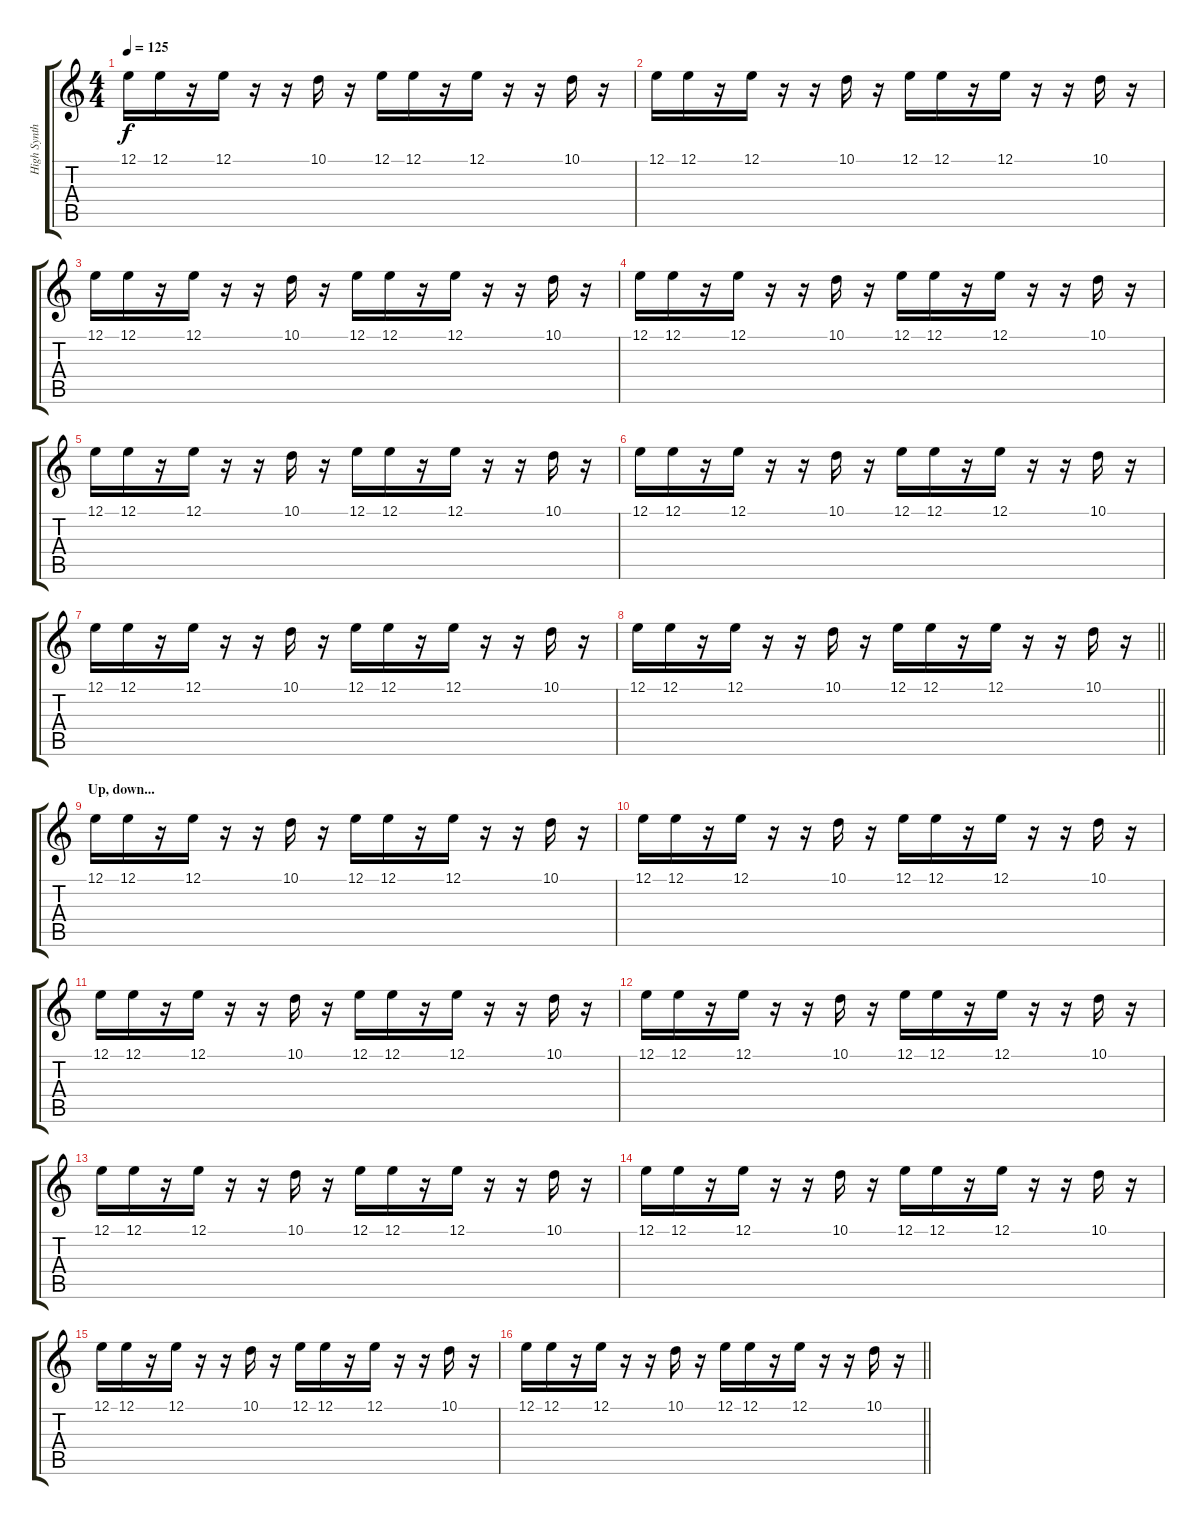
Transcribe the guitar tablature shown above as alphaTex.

\track ("High Synth (Gillian Gilbert)" "High Synth") {instrument lead8bassandlead}
\staff {score tabs}
\tuning (E4 B3 G3 D3 A2 E2) {hide}
\ts (4 4)
\tempo 125
\clef g2
\ks c
12.1.16{dy f} 12.1.16 r.16 12.1.16 r.16 r.16 10.1.16 r.16 12.1.16 12.1.16 r.16 12.1.16 r.16 r.16 10.1.16 r.16 |
12.1.16 12.1.16 r.16 12.1.16 r.16 r.16 10.1.16 r.16 12.1.16 12.1.16 r.16 12.1.16 r.16 r.16 10.1.16 r.16 |
12.1.16 12.1.16 r.16 12.1.16 r.16 r.16 10.1.16 r.16 12.1.16 12.1.16 r.16 12.1.16 r.16 r.16 10.1.16 r.16 |
12.1.16 12.1.16 r.16 12.1.16 r.16 r.16 10.1.16 r.16 12.1.16 12.1.16 r.16 12.1.16 r.16 r.16 10.1.16 r.16 |
12.1.16 12.1.16 r.16 12.1.16 r.16 r.16 10.1.16 r.16 12.1.16 12.1.16 r.16 12.1.16 r.16 r.16 10.1.16 r.16 |
12.1.16 12.1.16 r.16 12.1.16 r.16 r.16 10.1.16 r.16 12.1.16 12.1.16 r.16 12.1.16 r.16 r.16 10.1.16 r.16 |
12.1.16 12.1.16 r.16 12.1.16 r.16 r.16 10.1.16 r.16 12.1.16 12.1.16 r.16 12.1.16 r.16 r.16 10.1.16 r.16 |
\barLineRight lightlight
12.1.16 12.1.16 r.16 12.1.16 r.16 r.16 10.1.16 r.16 12.1.16 12.1.16 r.16 12.1.16 r.16 r.16 10.1.16 r.16 |
\section ("" "Up, down...")
12.1.16 12.1.16 r.16 12.1.16 r.16 r.16 10.1.16 r.16 12.1.16 12.1.16 r.16 12.1.16 r.16 r.16 10.1.16 r.16 |
12.1.16 12.1.16 r.16 12.1.16 r.16 r.16 10.1.16 r.16 12.1.16 12.1.16 r.16 12.1.16 r.16 r.16 10.1.16 r.16 |
12.1.16 12.1.16 r.16 12.1.16 r.16 r.16 10.1.16 r.16 12.1.16 12.1.16 r.16 12.1.16 r.16 r.16 10.1.16 r.16 |
12.1.16 12.1.16 r.16 12.1.16 r.16 r.16 10.1.16 r.16 12.1.16 12.1.16 r.16 12.1.16 r.16 r.16 10.1.16 r.16 |
12.1.16 12.1.16 r.16 12.1.16 r.16 r.16 10.1.16 r.16 12.1.16 12.1.16 r.16 12.1.16 r.16 r.16 10.1.16 r.16 |
12.1.16 12.1.16 r.16 12.1.16 r.16 r.16 10.1.16 r.16 12.1.16 12.1.16 r.16 12.1.16 r.16 r.16 10.1.16 r.16 |
12.1.16 12.1.16 r.16 12.1.16 r.16 r.16 10.1.16 r.16 12.1.16 12.1.16 r.16 12.1.16 r.16 r.16 10.1.16 r.16 |
\barLineRight lightlight
12.1.16 12.1.16 r.16 12.1.16 r.16 r.16 10.1.16 r.16 12.1.16 12.1.16 r.16 12.1.16 r.16 r.16 10.1.16 r.16
